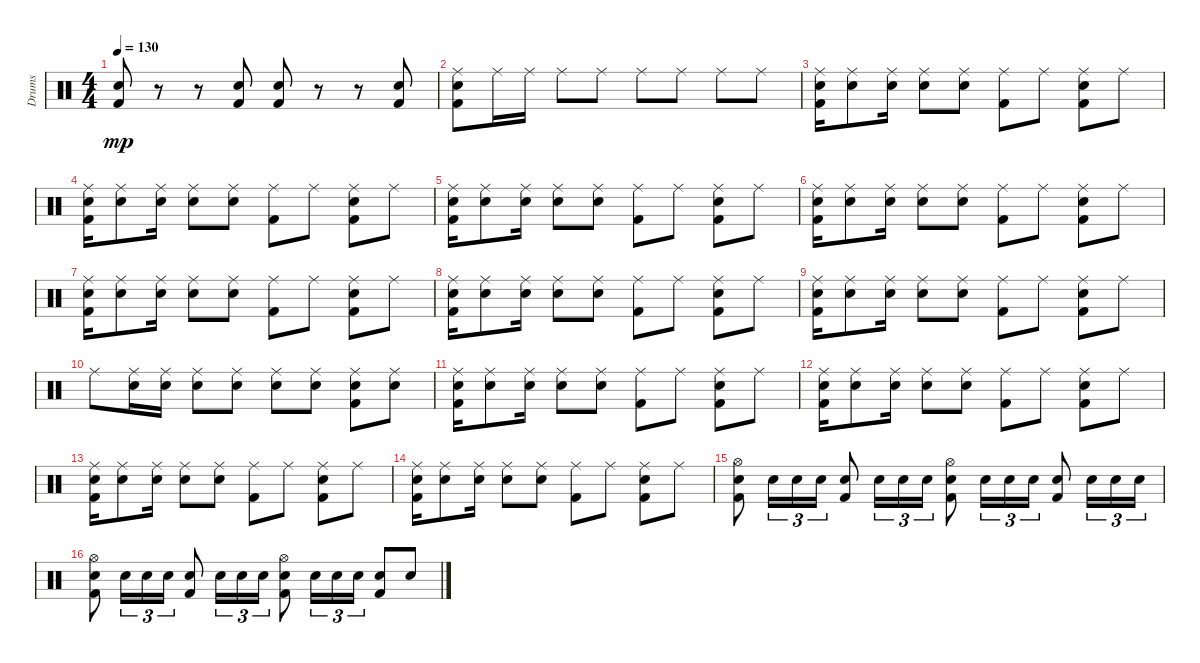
\track ("Drums" "Drums") {instrument percussion}
\staff {score}
\articulation defaults
\ts (4 4)
\tempo 130
\clef neutral
\ks c
("Snare (hit) 2" "Kick (hit) 2").8{dy mp} r.8 r.8 ("Snare (hit) 2" "Kick (hit) 2").8 ("Snare (hit) 2" "Kick (hit) 2").8 r.8 r.8 ("Snare (hit) 2" "Kick (hit) 2").8 |
("Ride (middle)" "Snare (hit) 2" "Kick (hit) 2").8 "Ride (middle)".16 "Ride (middle)".16 "Ride (middle)".8 "Ride (middle)".8 "Ride (middle)".8 "Ride (middle)".8 "Ride (middle)".8 "Ride (middle)".8 |
("Ride (middle)" "Snare (hit) 2" "Kick (hit) 2").16 ("Ride (middle)" "Snare (hit) 2").8 ("Ride (middle)" "Snare (hit) 2").16 ("Ride (middle)" "Snare (hit) 2").8 ("Ride (middle)" "Snare (hit) 2").8 ("Ride (middle)" "Kick (hit) 2").8 "Ride (middle)".8 ("Ride (middle)" "Snare (hit) 2" "Kick (hit) 2").8 "Ride (middle)".8 |
("Ride (middle)" "Snare (hit) 2" "Kick (hit) 2").16 ("Ride (middle)" "Snare (hit) 2").8 ("Ride (middle)" "Snare (hit) 2").16 ("Ride (middle)" "Snare (hit) 2").8 ("Ride (middle)" "Snare (hit) 2").8 ("Ride (middle)" "Kick (hit) 2").8 "Ride (middle)".8 ("Ride (middle)" "Snare (hit) 2" "Kick (hit) 2").8 "Ride (middle)".8 |
("Ride (middle)" "Snare (hit) 2" "Kick (hit) 2").16 ("Ride (middle)" "Snare (hit) 2").8 ("Ride (middle)" "Snare (hit) 2").16 ("Ride (middle)" "Snare (hit) 2").8 ("Ride (middle)" "Snare (hit) 2").8 ("Ride (middle)" "Kick (hit) 2").8 "Ride (middle)".8 ("Ride (middle)" "Snare (hit) 2" "Kick (hit) 2").8 "Ride (middle)".8 |
("Ride (middle)" "Snare (hit) 2" "Kick (hit) 2").16 ("Ride (middle)" "Snare (hit) 2").8 ("Ride (middle)" "Snare (hit) 2").16 ("Ride (middle)" "Snare (hit) 2").8 ("Ride (middle)" "Snare (hit) 2").8 ("Ride (middle)" "Kick (hit) 2").8 "Ride (middle)".8 ("Ride (middle)" "Snare (hit) 2" "Kick (hit) 2").8 "Ride (middle)".8 |
("Ride (middle)" "Snare (hit) 2" "Kick (hit) 2").16 ("Ride (middle)" "Snare (hit) 2").8 ("Ride (middle)" "Snare (hit) 2").16 ("Ride (middle)" "Snare (hit) 2").8 ("Ride (middle)" "Snare (hit) 2").8 ("Ride (middle)" "Kick (hit) 2").8 "Ride (middle)".8 ("Ride (middle)" "Snare (hit) 2" "Kick (hit) 2").8 "Ride (middle)".8 |
("Ride (middle)" "Snare (hit) 2" "Kick (hit) 2").16 ("Ride (middle)" "Snare (hit) 2").8 ("Ride (middle)" "Snare (hit) 2").16 ("Ride (middle)" "Snare (hit) 2").8 ("Ride (middle)" "Snare (hit) 2").8 ("Ride (middle)" "Kick (hit) 2").8 "Ride (middle)".8 ("Ride (middle)" "Snare (hit) 2" "Kick (hit) 2").8 "Ride (middle)".8 |
("Ride (middle)" "Snare (hit) 2" "Kick (hit) 2").16 ("Ride (middle)" "Snare (hit) 2").8 ("Ride (middle)" "Snare (hit) 2").16 ("Ride (middle)" "Snare (hit) 2").8 ("Ride (middle)" "Snare (hit) 2").8 ("Ride (middle)" "Kick (hit) 2").8 "Ride (middle)".8 ("Ride (middle)" "Snare (hit) 2" "Kick (hit) 2").8 "Ride (middle)".8 |
"Ride (middle)".8 ("Ride (middle)" "Snare (hit) 2").16 ("Ride (middle)" "Snare (hit) 2").16 ("Ride (middle)" "Snare (hit) 2").8 ("Ride (middle)" "Snare (hit) 2").8 ("Ride (middle)" "Snare (hit) 2").8 ("Ride (middle)" "Snare (hit) 2").8 ("Ride (middle)" "Snare (hit) 2" "Kick (hit) 2").8 ("Ride (middle)" "Snare (hit) 2").8 |
("Ride (middle)" "Snare (hit) 2" "Kick (hit) 2").16 ("Ride (middle)" "Snare (hit) 2").8 ("Ride (middle)" "Snare (hit) 2").16 ("Ride (middle)" "Snare (hit) 2").8 ("Ride (middle)" "Snare (hit) 2").8 ("Ride (middle)" "Kick (hit) 2").8 "Ride (middle)".8 ("Ride (middle)" "Snare (hit) 2" "Kick (hit) 2").8 "Ride (middle)".8 |
("Ride (middle)" "Snare (hit) 2" "Kick (hit) 2").16 ("Ride (middle)" "Snare (hit) 2").8 ("Ride (middle)" "Snare (hit) 2").16 ("Ride (middle)" "Snare (hit) 2").8 ("Ride (middle)" "Snare (hit) 2").8 ("Ride (middle)" "Kick (hit) 2").8 "Ride (middle)".8 ("Ride (middle)" "Snare (hit) 2" "Kick (hit) 2").8 "Ride (middle)".8 |
("Ride (middle)" "Snare (hit) 2" "Kick (hit) 2").16 ("Ride (middle)" "Snare (hit) 2").8 ("Ride (middle)" "Snare (hit) 2").16 ("Ride (middle)" "Snare (hit) 2").8 ("Ride (middle)" "Snare (hit) 2").8 ("Ride (middle)" "Kick (hit) 2").8 "Ride (middle)".8 ("Ride (middle)" "Snare (hit) 2" "Kick (hit) 2").8 "Ride (middle)".8 |
("Ride (middle)" "Snare (hit) 2" "Kick (hit) 2").16 ("Ride (middle)" "Snare (hit) 2").8 ("Ride (middle)" "Snare (hit) 2").16 ("Ride (middle)" "Snare (hit) 2").8 ("Ride (middle)" "Snare (hit) 2").8 ("Ride (middle)" "Kick (hit) 2").8 "Ride (middle)".8 ("Ride (middle)" "Snare (hit) 2" "Kick (hit) 2").8 "Ride (middle)".8 |
("Hi-Hat (open)" "Snare (hit) 2" "Kick (hit) 2").8 "Snare (hit) 2".16{tu (3 2)} "Snare (hit) 2".16{tu (3 2)} "Snare (hit) 2".16{tu (3 2)} ("Snare (hit) 2" "Kick (hit) 2").8 "Snare (hit) 2".16{tu (3 2)} "Snare (hit) 2".16{tu (3 2)} "Snare (hit) 2".16{tu (3 2)} ("Hi-Hat (open)" "Snare (hit) 2" "Kick (hit) 2").8 "Snare (hit) 2".16{tu (3 2)} "Snare (hit) 2".16{tu (3 2)} "Snare (hit) 2".16{tu (3 2)} ("Snare (hit) 2" "Kick (hit) 2").8 "Snare (hit) 2".16{tu (3 2)} "Snare (hit) 2".16{tu (3 2)} "Snare (hit) 2".16{tu (3 2)} |
("Hi-Hat (open)" "Snare (hit) 2" "Kick (hit) 2").8 "Snare (hit) 2".16{tu (3 2)} "Snare (hit) 2".16{tu (3 2)} "Snare (hit) 2".16{tu (3 2)} ("Snare (hit) 2" "Kick (hit) 2").8 "Snare (hit) 2".16{tu (3 2)} "Snare (hit) 2".16{tu (3 2)} "Snare (hit) 2".16{tu (3 2)} ("Hi-Hat (open)" "Snare (hit) 2" "Kick (hit) 2").8 "Snare (hit) 2".16{tu (3 2)} "Snare (hit) 2".16{tu (3 2)} "Snare (hit) 2".16{tu (3 2)} ("Snare (hit) 2" "Kick (hit) 2").8 "Snare (hit) 2".8
